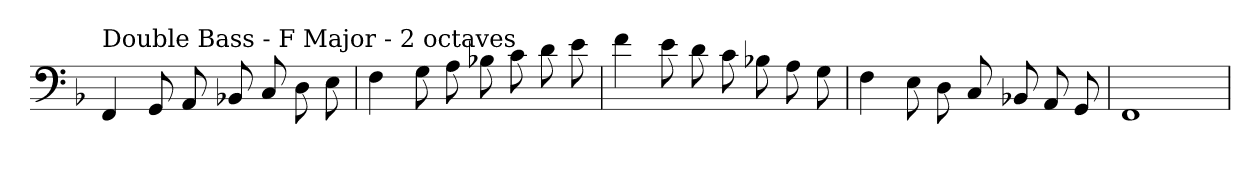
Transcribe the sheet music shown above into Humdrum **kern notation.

**kern
*part1
*staff1
*clefF4
*k[b-]
*F:
=
!LO:TX:a:t=Double Bass - F Major - 2 octaves
4FF
8GG
8AA
8BB-X
8C
8D
8E
=
4F
8G
8A
8B-X
8c
8d
8e
=
4f
8e
8d
8c
8B-X
8A
8G
=
4F
8E
8D
8C
8BB-X
8AA
8GG
=
1FF
=
*-
